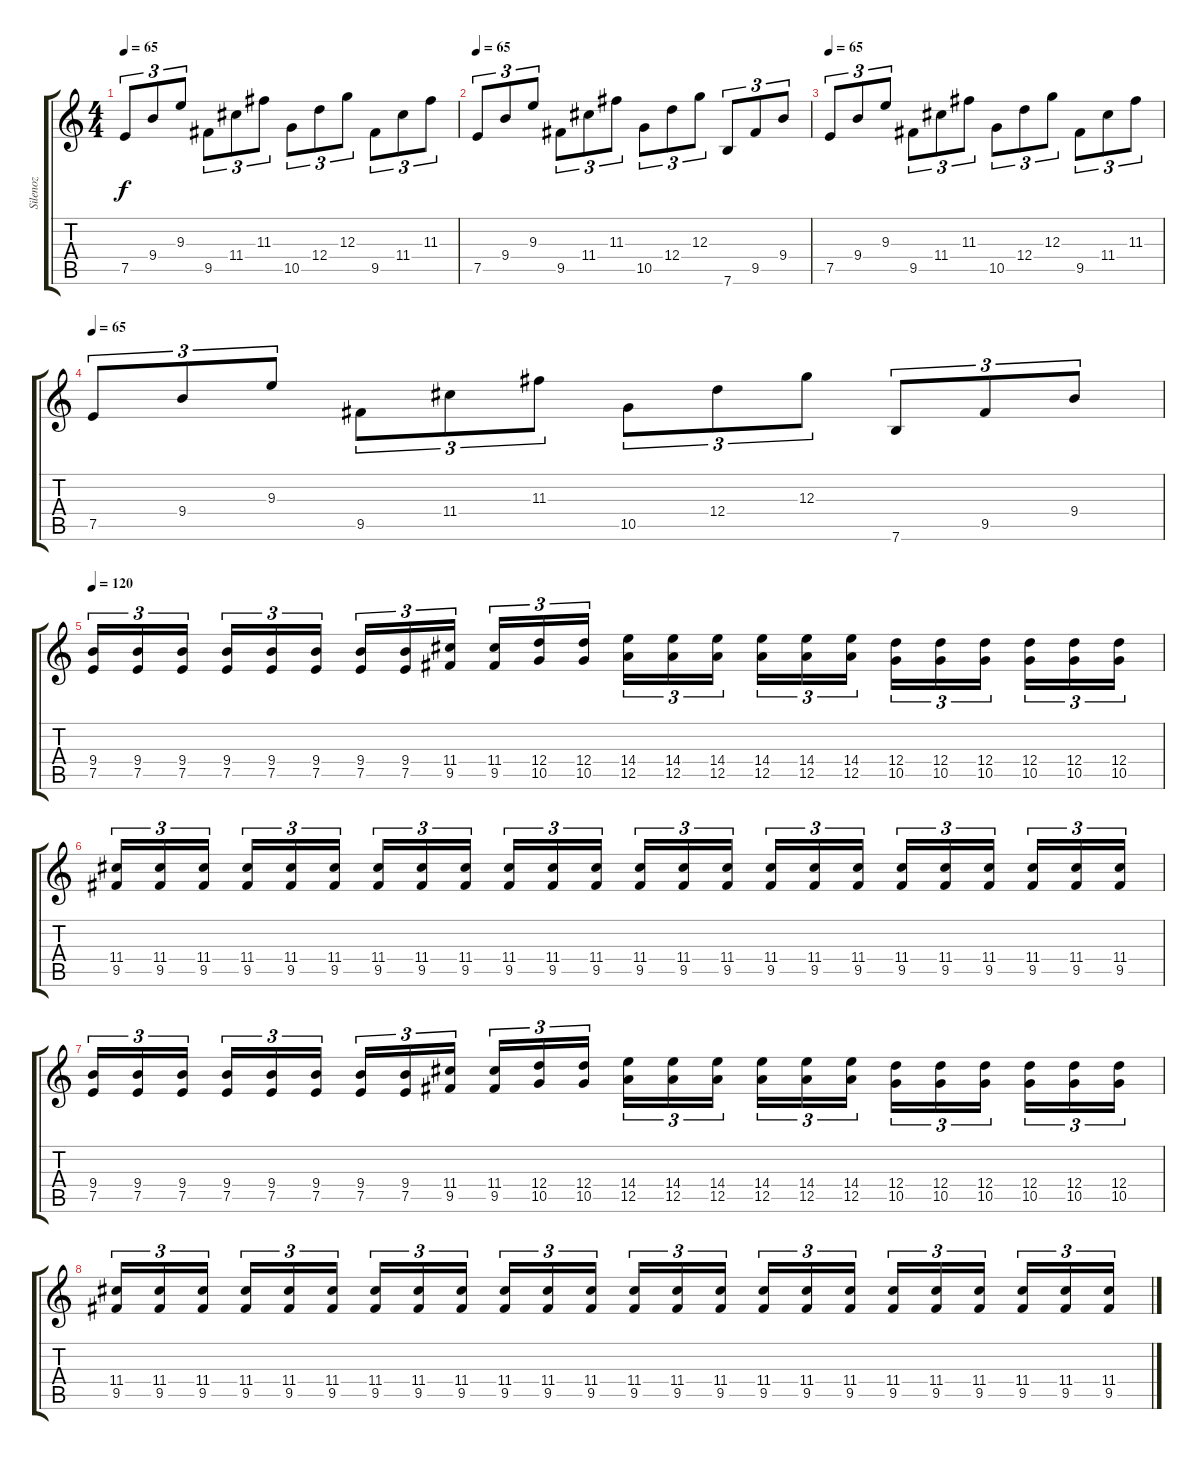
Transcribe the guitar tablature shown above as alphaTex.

\track ("Silenoz" "Silenoz") {instrument distortionguitar}
\staff {score tabs}
\tuning (E4 B3 G3 D3 A2 E2) {hide}
\ts (4 4)
\tempo 65
\clef g2
\ks c
7.5.8{tu (3 2) dy f} 9.4.8{tu (3 2)} 9.3.8{tu (3 2)} 9.5.8{tu (3 2)} 11.4.8{tu (3 2)} 11.3.8{tu (3 2)} 10.5.8{tu (3 2)} 12.4.8{tu (3 2)} 12.3.8{tu (3 2)} 9.5.8{tu (3 2)} 11.4.8{tu (3 2)} 11.3.8{tu (3 2)} |
\tempo 65
7.5.8{tu (3 2)} 9.4.8{tu (3 2)} 9.3.8{tu (3 2)} 9.5.8{tu (3 2)} 11.4.8{tu (3 2)} 11.3.8{tu (3 2)} 10.5.8{tu (3 2)} 12.4.8{tu (3 2)} 12.3.8{tu (3 2)} 7.6.8{tu (3 2)} 9.5.8{tu (3 2)} 9.4.8{tu (3 2)} |
\tempo 65
7.5.8{tu (3 2)} 9.4.8{tu (3 2)} 9.3.8{tu (3 2)} 9.5.8{tu (3 2)} 11.4.8{tu (3 2)} 11.3.8{tu (3 2)} 10.5.8{tu (3 2)} 12.4.8{tu (3 2)} 12.3.8{tu (3 2)} 9.5.8{tu (3 2)} 11.4.8{tu (3 2)} 11.3.8{tu (3 2)} |
\tempo 65
7.5.8{tu (3 2)} 9.4.8{tu (3 2)} 9.3.8{tu (3 2)} 9.5.8{tu (3 2)} 11.4.8{tu (3 2)} 11.3.8{tu (3 2)} 10.5.8{tu (3 2)} 12.4.8{tu (3 2)} 12.3.8{tu (3 2)} 7.6.8{tu (3 2)} 9.5.8{tu (3 2)} 9.4.8{tu (3 2)} |
\tempo 120
(9.4 7.5).16{tu (3 2)} (9.4 7.5).16{tu (3 2)} (9.4 7.5).16{tu (3 2)} (9.4 7.5).16{tu (3 2)} (9.4 7.5).16{tu (3 2)} (9.4 7.5).16{tu (3 2)} (9.4 7.5).16{tu (3 2)} (9.4 7.5).16{tu (3 2)} (11.4 9.5).16{tu (3 2)} (11.4 9.5).16{tu (3 2)} (12.4 10.5).16{tu (3 2)} (12.4 10.5).16{tu (3 2)} (14.4 12.5).16{tu (3 2)} (14.4 12.5).16{tu (3 2)} (14.4 12.5).16{tu (3 2)} (14.4 12.5).16{tu (3 2)} (14.4 12.5).16{tu (3 2)} (14.4 12.5).16{tu (3 2)} (12.4 10.5).16{tu (3 2)} (12.4 10.5).16{tu (3 2)} (12.4 10.5).16{tu (3 2)} (12.4 10.5).16{tu (3 2)} (12.4 10.5).16{tu (3 2)} (12.4 10.5).16{tu (3 2)} |
(11.4 9.5).16{tu (3 2)} (11.4 9.5).16{tu (3 2)} (11.4 9.5).16{tu (3 2)} (11.4 9.5).16{tu (3 2)} (11.4 9.5).16{tu (3 2)} (11.4 9.5).16{tu (3 2)} (11.4 9.5).16{tu (3 2)} (11.4 9.5).16{tu (3 2)} (11.4 9.5).16{tu (3 2)} (11.4 9.5).16{tu (3 2)} (11.4 9.5).16{tu (3 2)} (11.4 9.5).16{tu (3 2)} (11.4 9.5).16{tu (3 2)} (11.4 9.5).16{tu (3 2)} (11.4 9.5).16{tu (3 2)} (11.4 9.5).16{tu (3 2)} (11.4 9.5).16{tu (3 2)} (11.4 9.5).16{tu (3 2)} (11.4 9.5).16{tu (3 2)} (11.4 9.5).16{tu (3 2)} (11.4 9.5).16{tu (3 2)} (11.4 9.5).16{tu (3 2)} (11.4 9.5).16{tu (3 2)} (11.4 9.5).16{tu (3 2)} |
(9.4 7.5).16{tu (3 2)} (9.4 7.5).16{tu (3 2)} (9.4 7.5).16{tu (3 2)} (9.4 7.5).16{tu (3 2)} (9.4 7.5).16{tu (3 2)} (9.4 7.5).16{tu (3 2)} (9.4 7.5).16{tu (3 2)} (9.4 7.5).16{tu (3 2)} (11.4 9.5).16{tu (3 2)} (11.4 9.5).16{tu (3 2)} (12.4 10.5).16{tu (3 2)} (12.4 10.5).16{tu (3 2)} (14.4 12.5).16{tu (3 2)} (14.4 12.5).16{tu (3 2)} (14.4 12.5).16{tu (3 2)} (14.4 12.5).16{tu (3 2)} (14.4 12.5).16{tu (3 2)} (14.4 12.5).16{tu (3 2)} (12.4 10.5).16{tu (3 2)} (12.4 10.5).16{tu (3 2)} (12.4 10.5).16{tu (3 2)} (12.4 10.5).16{tu (3 2)} (12.4 10.5).16{tu (3 2)} (12.4 10.5).16{tu (3 2)} |
(11.4 9.5).16{tu (3 2)} (11.4 9.5).16{tu (3 2)} (11.4 9.5).16{tu (3 2)} (11.4 9.5).16{tu (3 2)} (11.4 9.5).16{tu (3 2)} (11.4 9.5).16{tu (3 2)} (11.4 9.5).16{tu (3 2)} (11.4 9.5).16{tu (3 2)} (11.4 9.5).16{tu (3 2)} (11.4 9.5).16{tu (3 2)} (11.4 9.5).16{tu (3 2)} (11.4 9.5).16{tu (3 2)} (11.4 9.5).16{tu (3 2)} (11.4 9.5).16{tu (3 2)} (11.4 9.5).16{tu (3 2)} (11.4 9.5).16{tu (3 2)} (11.4 9.5).16{tu (3 2)} (11.4 9.5).16{tu (3 2)} (11.4 9.5).16{tu (3 2)} (11.4 9.5).16{tu (3 2)} (11.4 9.5).16{tu (3 2)} (11.4 9.5).16{tu (3 2)} (11.4 9.5).16{tu (3 2)} (11.4 9.5).16{tu (3 2)}
